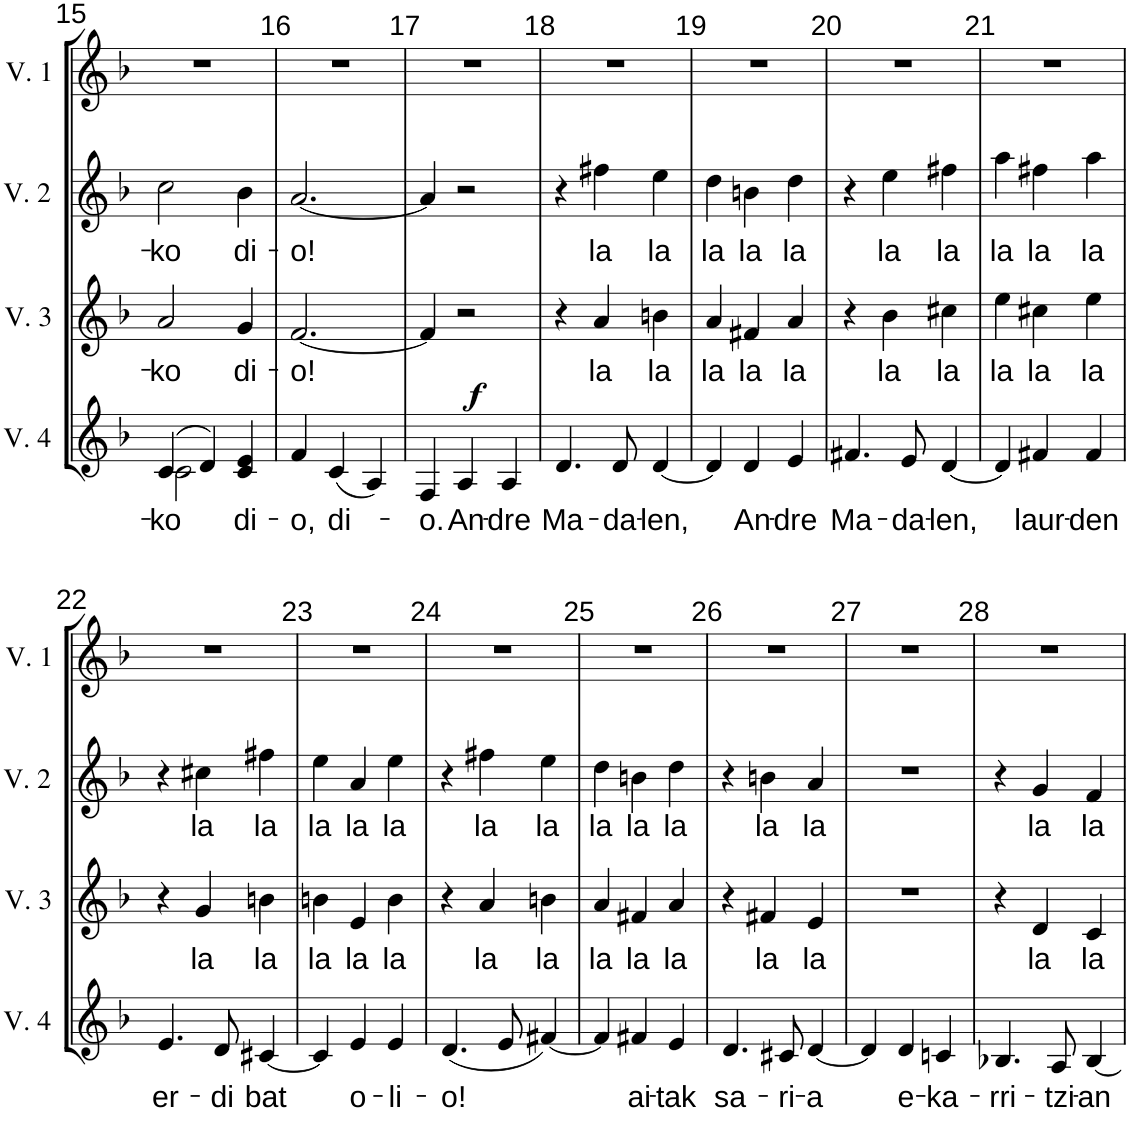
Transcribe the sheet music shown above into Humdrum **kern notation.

**kern	**text	**dynam	**kern	**text	**kern	**text	**kern
*part4	*part4	*part4	*part3	*part3	*part2	*part2	*part1
*staff4	*staff4	*staff4	*staff3	*staff3	*staff2	*staff2	*staff1
*I"Voix 4	*	*	*I"Voix 3	*	*I"Voix 2	*	*I"Voix 1
*I'V. 4	*	*	*I'V. 3	*	*I'V. 2	*	*I'V. 1
!!LO:PB:g=z
*clefG2	*	*	*clefG2	*	*clefG2	*	*clefG2
*k[b-]	*	*	*k[b-]	*	*k[b-]	*	*k[b-]
*M3/4	*	*	*M3/4	*	*M3/4	*	*M3/4
=15	=15	=15	=15	=15	=15	=15	=15
!	!LO:LY:b	!	!	!LO:LY:b	!	!LO:LY:b	!
*^	*	*	*	*	*	*	*
(4c/	2c\	-ko	.	2a/	-ko	2cc\	-ko	2.r
4d/)	.	.	.	.	.	.	.	.
!	!	!LO:LY:b	!	!	!LO:LY:b	!	!LO:LY:b	!
4c/ 4e/	4ryy	di-	.	4g/	di-	4b-\	di-	.
=16	=16	=16	=16	=16	=16	=16	=16	=16
!	!	!LO:LY:b	!	!	!LO:LY:b	!	!LO:LY:b	!
*v	*v	*	*	*	*	*	*	*
4f/	-o,	.	[2.f/	-o!	[2.a/	-o!	2.r
!	!LO:LY:b	!	!	!	!	!	!
(4c/	di-	.	.	.	.	.	.
4A/)	.	.	.	.	.	.	.
=17	=17	=17	=17	=17	=17	=17	=17
!	!LO:LY:b	!	!	!	!	!	!
*^	*	*	*	*	*	*	*
4F/	4.ryy	-o.	.	4f/]	.	4a/]	.	2.r
!	!	!LO:LY:b	!	!	!	!	!	!
4A/	.	An-	.	2r	.	2r	.	.
!	!	!	!LO:DY:a	!	!	!	!	!
.	4.ryy	.	f	.	.	.	.	.
!	!	!LO:LY:b	!	!	!	!	!	!
4A/	.	-dre	.	.	.	.	.	.
=18	=18	=18	=18	=18	=18	=18	=18	=18
!	!	!LO:LY:b	!	!	!	!	!	!
*v	*v	*	*	*	*	*	*	*
4.d/	Ma-	.	4r	.	4r	.	2.r
!	!	!	!	!LO:LY:b	!	!LO:LY:b	!
.	.	.	4a/	la	4ff#X\	la	.
!	!LO:LY:b	!	!	!	!	!	!
8d/	-da-	.	.	.	.	.	.
!	!LO:LY:b	!	!	!LO:LY:b	!	!LO:LY:b	!
[4d/	-len,	.	4bn\	la	4ee\	la	.
=19	=19	=19	=19	=19	=19	=19	=19
!	!	!	!	!LO:LY:b	!	!LO:LY:b	!
4d/]	.	.	4a/	la	4dd\	la	2.r
!	!LO:LY:b	!	!	!LO:LY:b	!	!LO:LY:b	!
4d/	An-	.	4f#X/	la	4bn\	la	.
!	!LO:LY:b	!	!	!LO:LY:b	!	!LO:LY:b	!
4e/	-dre	.	4a/	la	4dd\	la	.
=20	=20	=20	=20	=20	=20	=20	=20
!	!LO:LY:b	!	!	!	!	!	!
4.f#X/	Ma-	.	4r	.	4r	.	2.r
!	!	!	!	!LO:LY:b	!	!LO:LY:b	!
.	.	.	4b-\	la	4ee\	la	.
!	!LO:LY:b	!	!	!	!	!	!
8e/	-da-	.	.	.	.	.	.
!	!LO:LY:b	!	!	!LO:LY:b	!	!LO:LY:b	!
[4d/	-len,	.	4cc#X\	la	4ff#X\	la	.
=21	=21	=21	=21	=21	=21	=21	=21
!	!	!	!	!LO:LY:b	!	!LO:LY:b	!
4d/]	.	.	4ee\	la	4aa\	la	2.r
!	!LO:LY:b	!	!	!LO:LY:b	!	!LO:LY:b	!
4f#X/	laur-	.	4cc#X\	la	4ff#X\	la	.
!	!LO:LY:b	!	!	!LO:LY:b	!	!LO:LY:b	!
4f#/	-den	.	4ee\	la	4aa\	la	.
!!LO:LB:g=z
=22	=22	=22	=22	=22	=22	=22	=22
!	!LO:LY:b	!	!	!	!	!	!
4.e/	er-	.	4r	.	4r	.	2.r
!	!	!	!	!LO:LY:b	!	!LO:LY:b	!
.	.	.	4g/	la	4cc#X\	la	.
!	!LO:LY:b	!	!	!	!	!	!
8d/	-di	.	.	.	.	.	.
!	!LO:LY:b	!	!	!LO:LY:b	!	!LO:LY:b	!
[4c#X/	bat	.	4bn\	la	4ff#X\	la	.
=23	=23	=23	=23	=23	=23	=23	=23
!	!	!	!	!LO:LY:b	!	!LO:LY:b	!
4c#/]	.	.	4bn\	la	4ee\	la	2.r
!	!LO:LY:b	!	!	!LO:LY:b	!	!LO:LY:b	!
4e/	o-	.	4e/	la	4a/	la	.
!	!LO:LY:b	!	!	!LO:LY:b	!	!LO:LY:b	!
4e/	-li-	.	4b\	la	4ee\	la	.
=24	=24	=24	=24	=24	=24	=24	=24
!	!LO:LY:b	!	!	!	!	!	!
(4.d/	-o!	.	4r	.	4r	.	2.r
!	!	!	!	!LO:LY:b	!	!LO:LY:b	!
.	.	.	4a/	la	4ff#X\	la	.
8e/	.	.	.	.	.	.	.
!	!	!	!	!LO:LY:b	!	!LO:LY:b	!
[4f#X/)	.	.	4bn\	la	4ee\	la	.
=25	=25	=25	=25	=25	=25	=25	=25
!	!	!	!	!LO:LY:b	!	!LO:LY:b	!
4f#/]	.	.	4a/	la	4dd\	la	2.r
!	!LO:LY:b	!	!	!LO:LY:b	!	!LO:LY:b	!
4f#X/	ai-	.	4f#X/	la	4bn\	la	.
!	!LO:LY:b	!	!	!LO:LY:b	!	!LO:LY:b	!
4e/	-tak	.	4a/	la	4dd\	la	.
=26	=26	=26	=26	=26	=26	=26	=26
!	!LO:LY:b	!	!	!	!	!	!
4.d/	sa-	.	4r	.	4r	.	2.r
!	!	!	!	!LO:LY:b	!	!LO:LY:b	!
.	.	.	4f#X/	la	4bn\	la	.
!	!LO:LY:b	!	!	!	!	!	!
8c#X/	-ri-	.	.	.	.	.	.
!	!LO:LY:b	!	!	!LO:LY:b	!	!LO:LY:b	!
[4d/	-a	.	4e/	la	4a/	la	.
=27	=27	=27	=27	=27	=27	=27	=27
4d/]	.	.	2.r	.	2.r	.	2.r
!	!LO:LY:b	!	!	!	!	!	!
4d/	e-	.	.	.	.	.	.
!	!LO:LY:b	!	!	!	!	!	!
4cn/	-ka-	.	.	.	.	.	.
=28	=28	=28	=28	=28	=28	=28	=28
!	!LO:LY:b	!	!	!	!	!	!
4.B-X/	-rri-	.	4r	.	4r	.	2.r
!	!	!	!	!LO:LY:b	!	!LO:LY:b	!
.	.	.	4d/	la	4g/	la	.
!	!LO:LY:b	!	!	!	!	!	!
8A/	-tzi-	.	.	.	.	.	.
!	!LO:LY:b	!	!	!LO:LY:b	!	!LO:LY:b	!
[4B-/	-an	.	4c/	la	4f/	la	.
=	=	=	=	=	=	=	=
*-	*-	*-	*-	*-	*-	*-	*-
